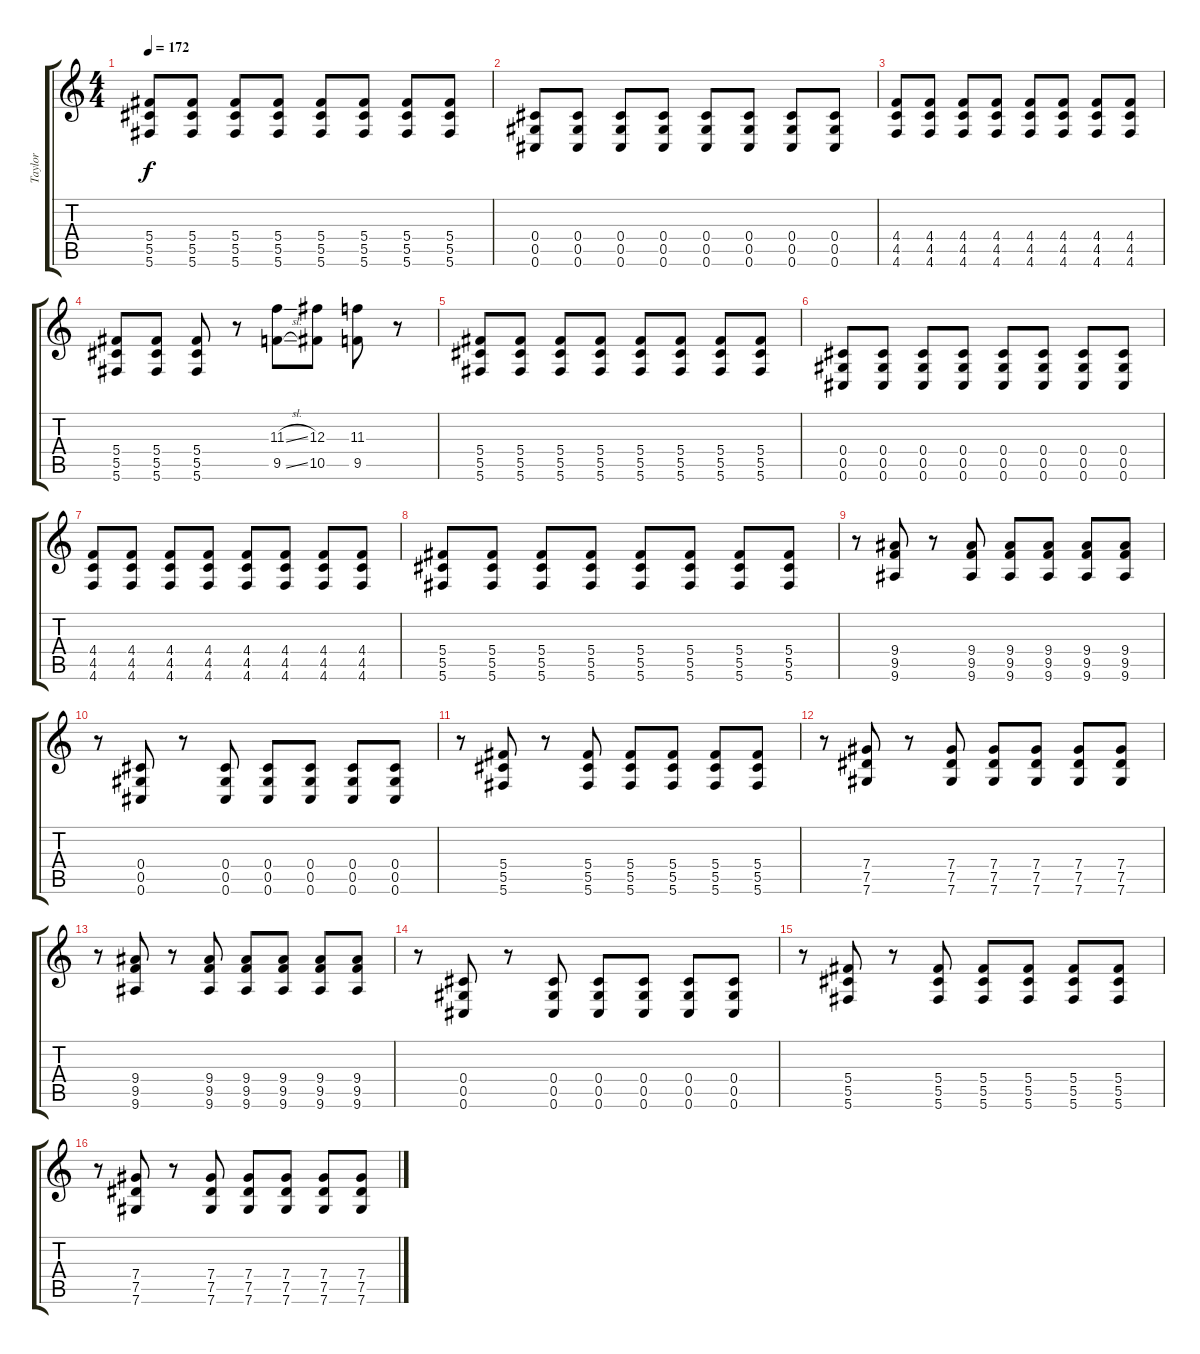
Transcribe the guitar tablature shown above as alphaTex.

\track ("Taylor" "Taylor") {instrument distortionguitar}
\staff {score tabs}
\tuning (Eb4 Bb3 Gb3 Db3 Ab2 Db2) {hide}
\ts (4 4)
\tempo 172
\clef g2
\ks c
(5.4 5.5 5.6).8{dy f} (5.4 5.5 5.6).8 (5.4 5.5 5.6).8 (5.4 5.5 5.6).8 (5.4 5.5 5.6).8 (5.4 5.5 5.6).8 (5.4 5.5 5.6).8 (5.4 5.5 5.6).8 |
(0.4 0.5 0.6).8 (0.4 0.5 0.6).8 (0.4 0.5 0.6).8 (0.4 0.5 0.6).8 (0.4 0.5 0.6).8 (0.4 0.5 0.6).8 (0.4 0.5 0.6).8 (0.4 0.5 0.6).8 |
(4.4 4.5 4.6).8 (4.4 4.5 4.6).8 (4.4 4.5 4.6).8 (4.4 4.5 4.6).8 (4.4 4.5 4.6).8 (4.4 4.5 4.6).8 (4.4 4.5 4.6).8 (4.4 4.5 4.6).8 |
(5.4 5.5 5.6).8 (5.4 5.5 5.6).8 (5.4 5.5 5.6).8 r.8 (11.3{sl} 9.5{sl}).8 (12.3 10.5).8 (11.3 9.5).8 r.8 |
(5.4 5.5 5.6).8 (5.4 5.5 5.6).8 (5.4 5.5 5.6).8 (5.4 5.5 5.6).8 (5.4 5.5 5.6).8 (5.4 5.5 5.6).8 (5.4 5.5 5.6).8 (5.4 5.5 5.6).8 |
(0.4 0.5 0.6).8 (0.4 0.5 0.6).8 (0.4 0.5 0.6).8 (0.4 0.5 0.6).8 (0.4 0.5 0.6).8 (0.4 0.5 0.6).8 (0.4 0.5 0.6).8 (0.4 0.5 0.6).8 |
(4.4 4.5 4.6).8 (4.4 4.5 4.6).8 (4.4 4.5 4.6).8 (4.4 4.5 4.6).8 (4.4 4.5 4.6).8 (4.4 4.5 4.6).8 (4.4 4.5 4.6).8 (4.4 4.5 4.6).8 |
(5.4 5.5 5.6).8 (5.4 5.5 5.6).8 (5.4 5.5 5.6).8 (5.4 5.5 5.6).8 (5.4 5.5 5.6).8 (5.4 5.5 5.6).8 (5.4 5.5 5.6).8 (5.4 5.5 5.6).8 |
r.8 (9.4 9.5 9.6).8 r.8 (9.4 9.5 9.6).8 (9.4 9.5 9.6).8 (9.4 9.5 9.6).8 (9.4 9.5 9.6).8 (9.4 9.5 9.6).8 |
r.8 (0.4 0.5 0.6).8 r.8 (0.4 0.5 0.6).8 (0.4 0.5 0.6).8 (0.4 0.5 0.6).8 (0.4 0.5 0.6).8 (0.4 0.5 0.6).8 |
r.8 (5.4 5.5 5.6).8 r.8 (5.4 5.5 5.6).8 (5.4 5.5 5.6).8 (5.4 5.5 5.6).8 (5.4 5.5 5.6).8 (5.4 5.5 5.6).8 |
r.8 (7.4 7.5 7.6).8 r.8 (7.4 7.5 7.6).8 (7.4 7.5 7.6).8 (7.4 7.5 7.6).8 (7.4 7.5 7.6).8 (7.4 7.5 7.6).8 |
r.8 (9.4 9.5 9.6).8 r.8 (9.4 9.5 9.6).8 (9.4 9.5 9.6).8 (9.4 9.5 9.6).8 (9.4 9.5 9.6).8 (9.4 9.5 9.6).8 |
r.8 (0.4 0.5 0.6).8 r.8 (0.4 0.5 0.6).8 (0.4 0.5 0.6).8 (0.4 0.5 0.6).8 (0.4 0.5 0.6).8 (0.4 0.5 0.6).8 |
r.8 (5.4 5.5 5.6).8 r.8 (5.4 5.5 5.6).8 (5.4 5.5 5.6).8 (5.4 5.5 5.6).8 (5.4 5.5 5.6).8 (5.4 5.5 5.6).8 |
r.8 (7.4 7.5 7.6).8 r.8 (7.4 7.5 7.6).8 (7.4 7.5 7.6).8 (7.4 7.5 7.6).8 (7.4 7.5 7.6).8 (7.4 7.5 7.6).8
